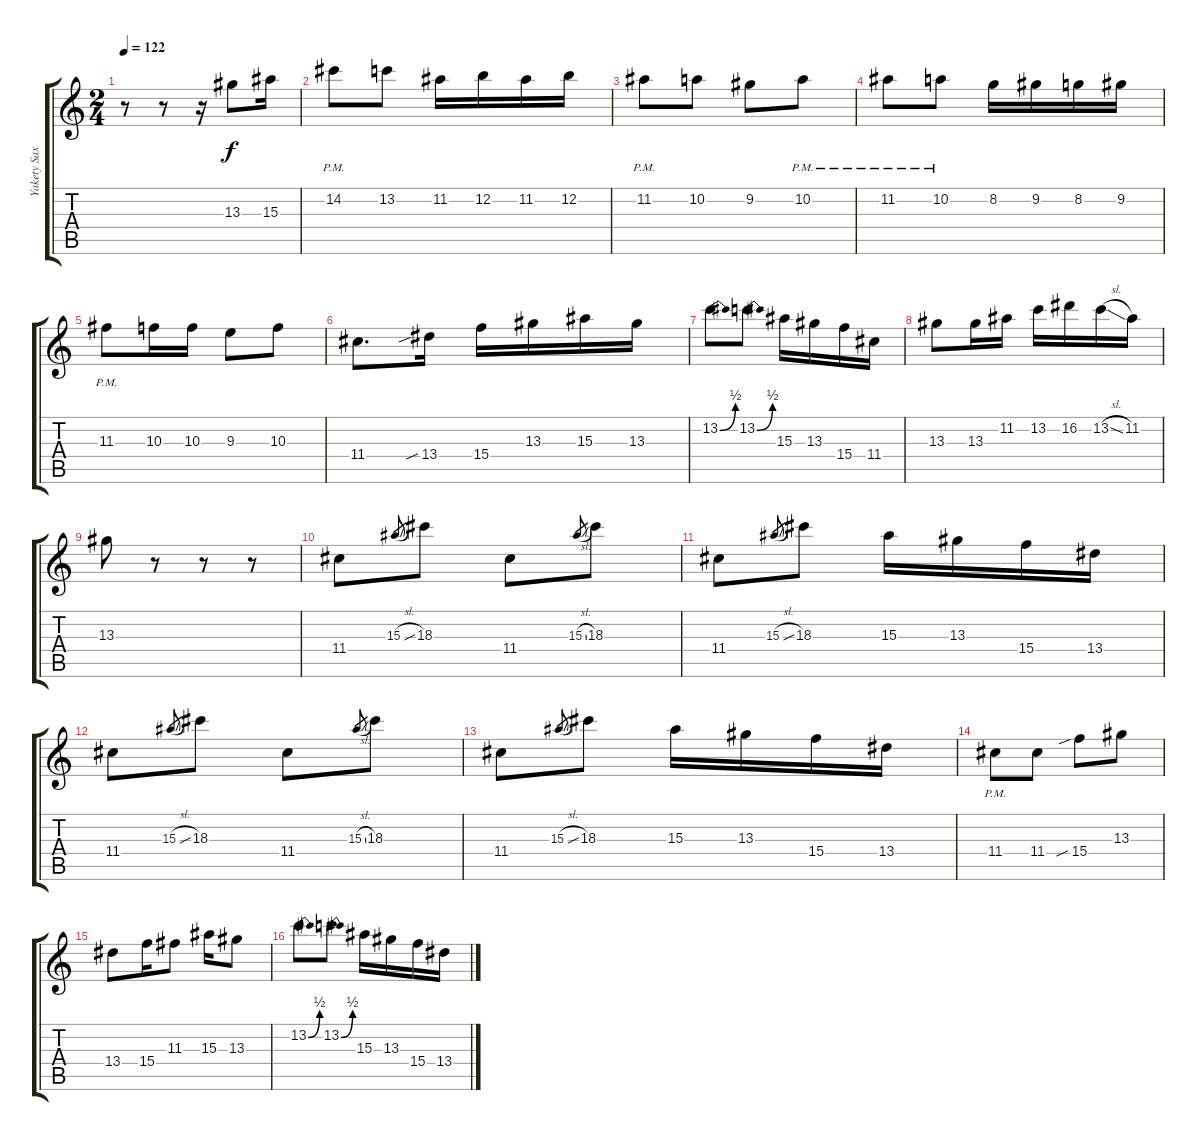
\track ("Yakety Sax" "Yakety Sax") {instrument overdrivenguitar}
\staff {score tabs}
\tuning (E4 B3 G3 D3 A2 E2) {hide}
\ts (2 4)
\tempo 122
\clef g2
\ks c
r.8{dy f} r.8 r.16 13.3.8 15.3.16 |
14.2{pm}.8 13.2.8 11.2.16 12.2.16 11.2.16 12.2.16 |
11.2{pm}.8 10.2.8 9.2.8 10.2{pm}.8 |
11.2{pm}.8 10.2{pm}.8 8.2.16 9.2.16 8.2.16 9.2.16 |
11.3{pm}.8 10.3.16 10.3.16 9.3.8 10.3.8 |
11.4.8{d} 13.4{sib}.16 15.4.16 13.3.16 15.3.16 13.3.16 |
13.2{be (bend 0 0 60 2)}.8 13.2{be (bend 0 0 60 2)}.8 15.3.16 13.3.16 15.4.16 11.4.16 |
13.3.8 13.3.16 11.2.16 13.2.16 16.2.16 13.2{sl}.16 11.2.16 |
13.3.8 r.8 r.8 r.8 |
11.4.8 15.3{sl}.8{gr} 18.3.8 11.4.8 15.3{sl}.8{gr} 18.3.8 |
11.4.8 15.3{sl}.8{gr} 18.3.8 15.3.16 13.3.16 15.4.16 13.4.16 |
11.4.8 15.3{sl}.8{gr} 18.3.8 11.4.8 15.3{sl}.8{gr} 18.3.8 |
11.4.8 15.3{sl}.8{gr} 18.3.8 15.3.16 13.3.16 15.4.16 13.4.16 |
11.4{pm}.8 11.4.8 15.4{sib}.8 13.3.8 |
13.4.8 15.4.16 11.3.8 15.3.16 13.3.8 |
13.2{be (bend 0 0 60 2)}.8 13.2{be (bend 0 0 60 2)}.8 15.3.16 13.3.16 15.4.16 13.4.16
